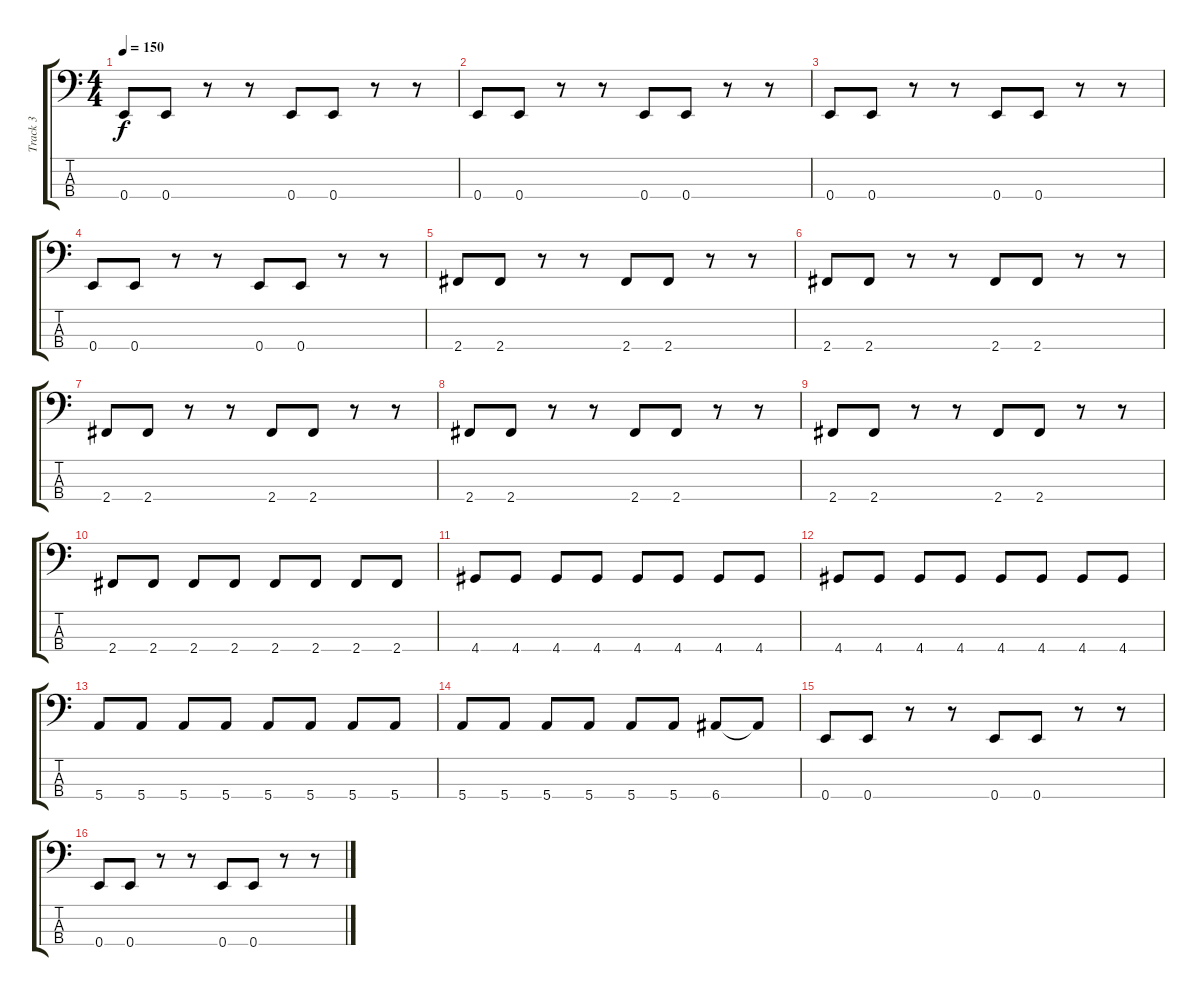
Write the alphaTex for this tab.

\track ("Track 3" "Track 3") {instrument electricbassfinger}
\staff {score tabs}
\tuning (G2 D2 A1 E1) {hide}
\ts (4 4)
\tempo 150
\clef f4
\ks c
0.4.8{dy f} 0.4.8 r.8 r.8 0.4.8 0.4.8 r.8 r.8 |
0.4.8 0.4.8 r.8 r.8 0.4.8 0.4.8 r.8 r.8 |
0.4.8 0.4.8 r.8 r.8 0.4.8 0.4.8 r.8 r.8 |
0.4.8 0.4.8 r.8 r.8 0.4.8 0.4.8 r.8 r.8 |
2.4.8 2.4.8 r.8 r.8 2.4.8 2.4.8 r.8 r.8 |
2.4.8 2.4.8 r.8 r.8 2.4.8 2.4.8 r.8 r.8 |
2.4.8 2.4.8 r.8 r.8 2.4.8 2.4.8 r.8 r.8 |
2.4.8 2.4.8 r.8 r.8 2.4.8 2.4.8 r.8 r.8 |
2.4.8 2.4.8 r.8 r.8 2.4.8 2.4.8 r.8 r.8 |
2.4.8 2.4.8 2.4.8 2.4.8 2.4.8 2.4.8 2.4.8 2.4.8 |
4.4.8 4.4.8 4.4.8 4.4.8 4.4.8 4.4.8 4.4.8 4.4.8 |
4.4.8 4.4.8 4.4.8 4.4.8 4.4.8 4.4.8 4.4.8 4.4.8 |
5.4.8 5.4.8 5.4.8 5.4.8 5.4.8 5.4.8 5.4.8 5.4.8 |
5.4.8 5.4.8 5.4.8 5.4.8 5.4.8 5.4.8 6.4.8 6.4{t}.8 |
0.4.8 0.4.8 r.8 r.8 0.4.8 0.4.8 r.8 r.8 |
0.4.8 0.4.8 r.8 r.8 0.4.8 0.4.8 r.8 r.8
